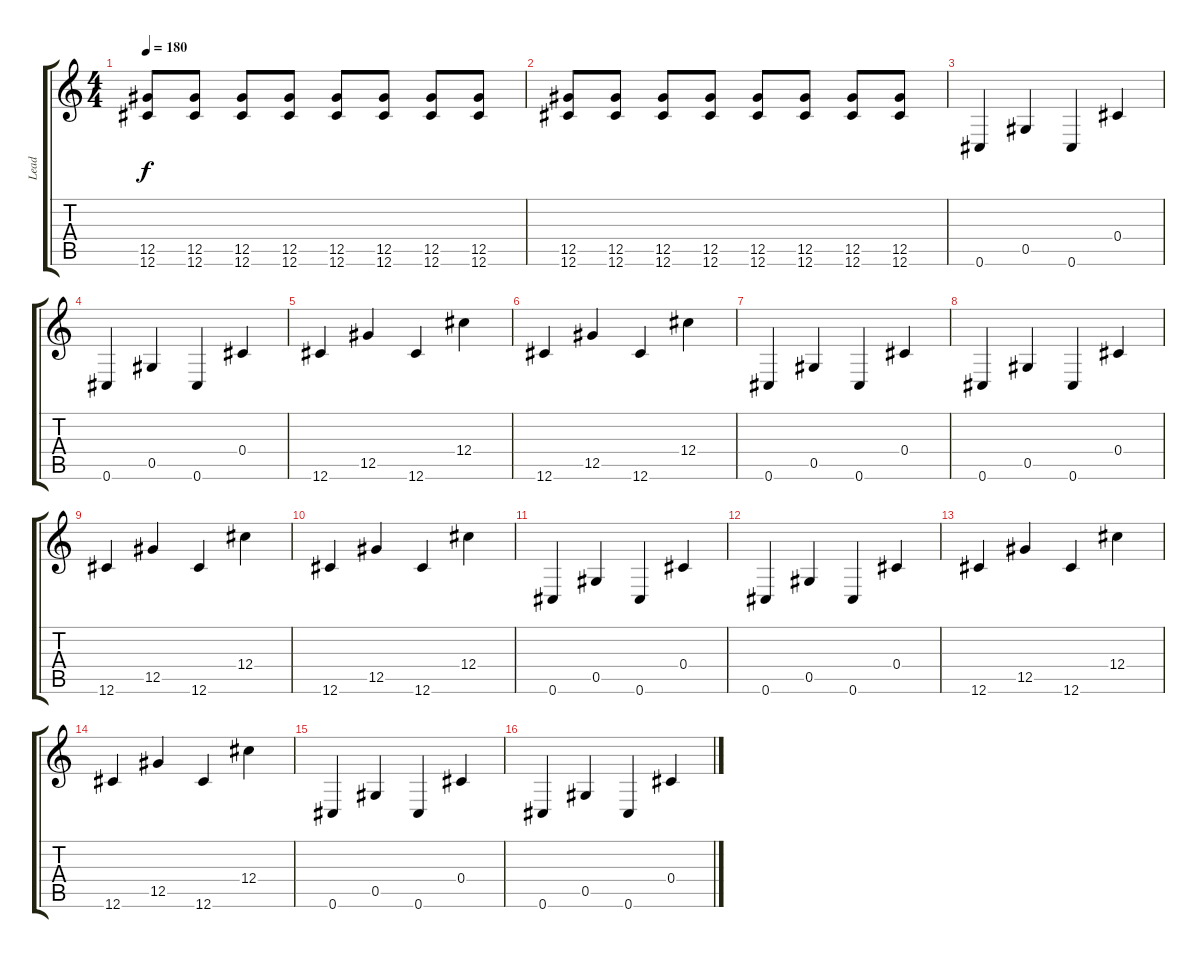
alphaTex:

\track ("Lead" "Lead") {instrument overdrivenguitar}
\staff {score tabs}
\tuning (Eb4 Bb3 Gb3 Db3 Ab2 Db2) {hide}
\ts (4 4)
\tempo 180
\clef g2
\ks c
(12.5 12.6).8{dy f} (12.5 12.6).8 (12.5 12.6).8 (12.5 12.6).8 (12.5 12.6).8 (12.5 12.6).8 (12.5 12.6).8 (12.5 12.6).8 |
(12.5 12.6).8 (12.5 12.6).8 (12.5 12.6).8 (12.5 12.6).8 (12.5 12.6).8 (12.5 12.6).8 (12.5 12.6).8 (12.5 12.6).8 |
0.6.4 0.5.4 0.6.4 0.4.4 |
0.6.4 0.5.4 0.6.4 0.4.4 |
12.6.4 12.5.4 12.6.4 12.4.4 |
12.6.4 12.5.4 12.6.4 12.4.4 |
0.6.4 0.5.4 0.6.4 0.4.4 |
0.6.4 0.5.4 0.6.4 0.4.4 |
12.6.4 12.5.4 12.6.4 12.4.4 |
12.6.4 12.5.4 12.6.4 12.4.4 |
0.6.4 0.5.4 0.6.4 0.4.4 |
0.6.4 0.5.4 0.6.4 0.4.4 |
12.6.4 12.5.4 12.6.4 12.4.4 |
12.6.4 12.5.4 12.6.4 12.4.4 |
0.6.4 0.5.4 0.6.4 0.4.4 |
0.6.4 0.5.4 0.6.4 0.4.4
